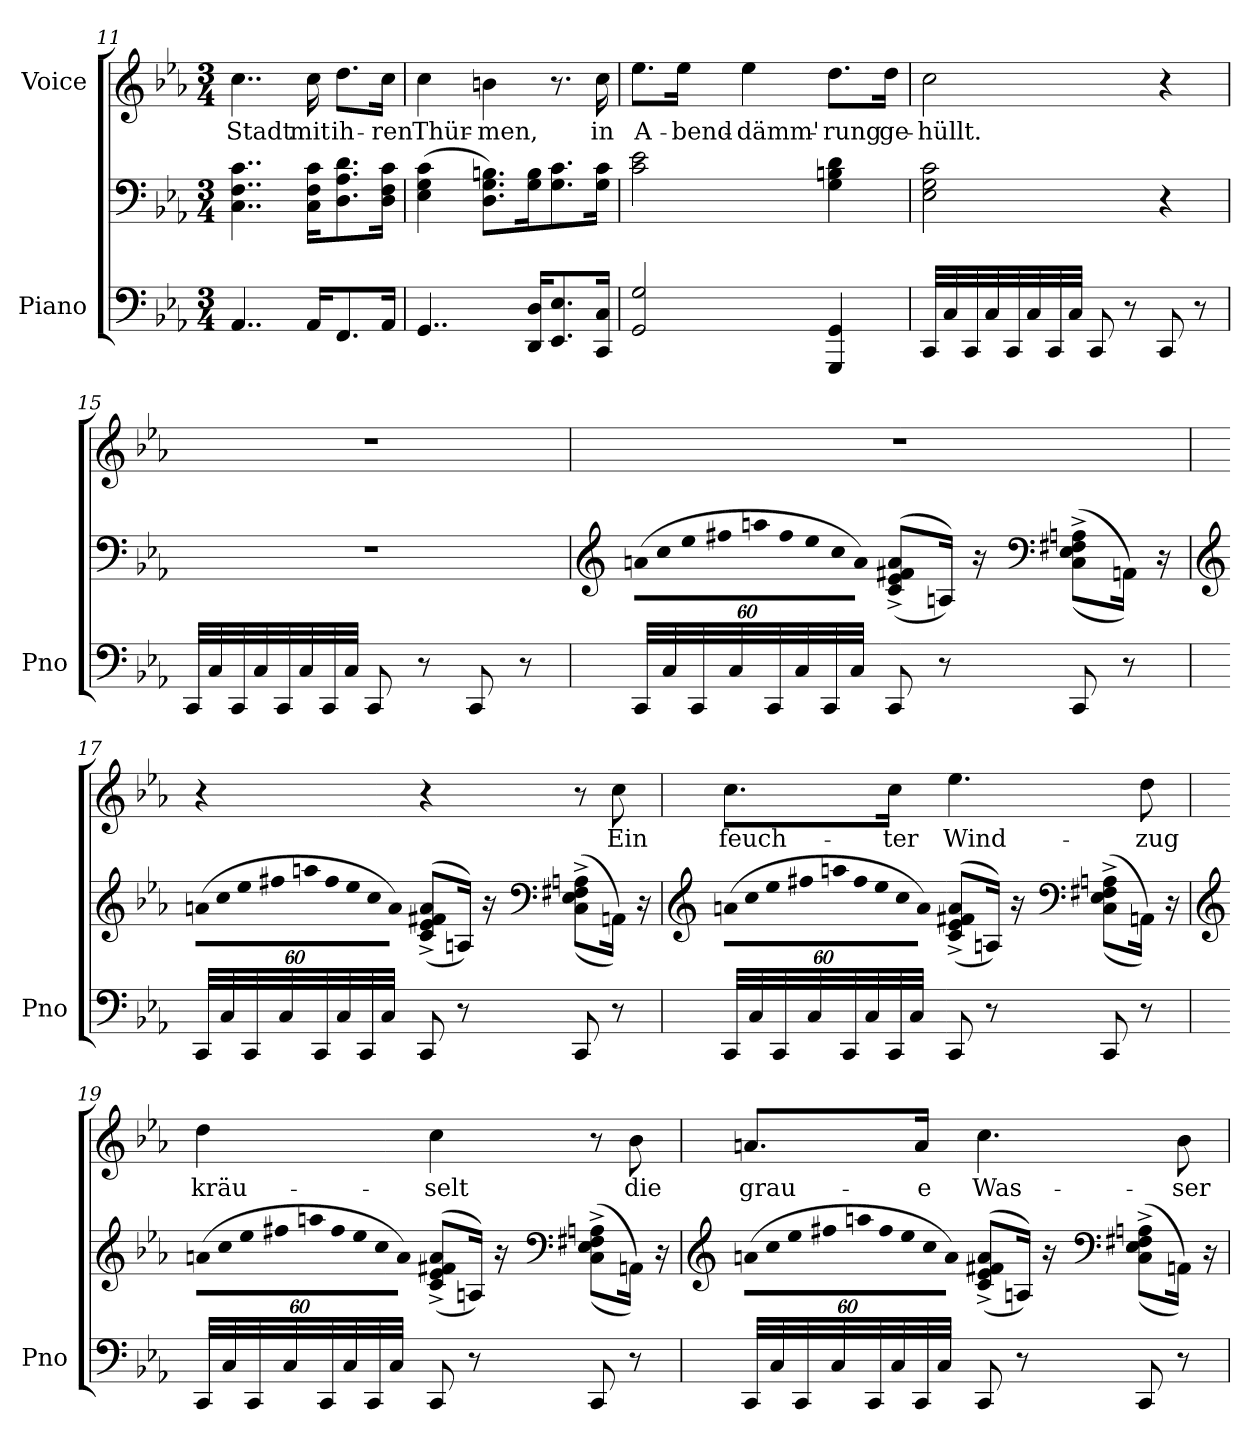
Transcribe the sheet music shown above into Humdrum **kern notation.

**kern	**kern	**kern	**text
*part2	*part2	*part1	*part1
*staff3	*staff2	*staff1	*staff1
*I"Piano	*	*I"Voice	*
*I'Pno	*	*	*
*clefF4	*clefF4	*clefG2	*
*k[b-e-a-]	*k[b-e-a-]	*k[b-e-a-]	*
*M3/4	*M3/4	*M3/4	*
=11	=11	=11	=11
!	!	!	!LO:LY:b
4..AA-/	4..C\ 4..F\ 4..c\	4..cc\	Stadt
!	!	!	!LO:LY:b
16AA-/KL	16C\ 16F\ 16c\KL	16cc\	mit
!	!	!	!LO:LY:b
8.FF/	8.D\ 8.A-\ 8.d\	8.dd\L	ih-
!	!	!	!LO:LY:b
16AA-/Jk	16D\ 16F\ 16c\Jk	16cc\Jk	-ren
!!LO:LB:g=z
=12	=12	=12	=12
!	!	!	!LO:LY:b
4..GG/	(4E-\ 4G\ 4c\	4cc\	Thür-
!	!	!	!LO:LY:b
.	8.D\ 8.G\ 8.Bn\L)	4bn\	-men,
16DD/ 16D/KL	16G\ 16B\K	.	.
8.EE-/ 8.E-/	8.G\ 8.c\	8.r	.
!	!	!	!LO:LY:b
16CC/ 16C/Jk	16G\ 16c\Jk	16cc\	in
=13	=13	=13	=13
!	!	!	!LO:LY:b
2GG/ 2G/	2c\ 2e-\	8.ee-\L	A-
!	!	!	!LO:LY:b
.	.	16ee-\Jk	-bend-
!	!	!	!LO:LY:b
.	.	4ee-\	-dämm'-
!	!	!	!LO:LY:b
4GGG/ 4GG/	4G\ 4Bn\ 4d\	8.dd\L	-rung
!	!	!	!LO:LY:b
.	.	16dd\Jk	ge-
=14	=14	=14	=14
!	!	!	!LO:LY:b
32CC/LLL	2E-\ 2G\ 2c\	2cc\	-hüllt.
32C/	.	.	.
32CC/	.	.	.
32C/	.	.	.
32CC/	.	.	.
32C/	.	.	.
32CC/	.	.	.
32C/JJJ	.	.	.
8CC/	.	.	.
8r	.	.	.
*	*	*MM60	*
8CC/	4r	4r	.
8r	.	.	.
=15	=15	=15	=15
32CC/LLL	2.r	2.r	.
32C/	.	.	.
32CC/	.	.	.
32C/	.	.	.
32CC/	.	.	.
32C/	.	.	.
32CC/	.	.	.
32C/JJJ	.	.	.
8CC/	.	.	.
8r	.	.	.
8CC/	.	.	.
8r	.	.	.
!!LO:PB:g=z
=16	=16	=16	=16
*	*clefG2	*	*
*	*Xbrackettup	*	*
!	!LO:N:vis=32	!	!
32CC/LLL	(1920%53an\LLL	2.r	.
!	!LO:N:vis=32	!	!
.	1920%53cc\	.	.
32C/	.	.	.
!	!LO:N:vis=32	!	!
.	1920%53ee-\	.	.
32CC/	.	.	.
!	!LO:N:vis=32	!	!
.	1920%53ff#X\	.	.
32C/	.	.	.
!	!LO:N:vis=32	!	!
.	1920%53aan\	.	.
32CC/	.	.	.
!	!LO:N:vis=32	!	!
.	1920%53ff#\	.	.
32C/	.	.	.
!	!LO:N:vis=32	!	!
.	1920%53ee-\	.	.
32CC/	.	.	.
!	!LO:N:vis=32	!	!
.	1920%53cc\	.	.
32C/JJJ	.	.	.
!	!LO:N:vis=32	!	!
.	1920%53a\JJJ)	.	.
.	640ryy	.	.
8CC/	((8c/^ 8e-/^ 8f#X/^ 8a/^L	.	.
8r	16An/Jk))	.	.
.	16r	.	.
*	*clefF4	*	*
8CC/	((8C\^ 8E-\^ 8F#X\^ 8An\^L	.	.
8r	16AAn\Jk))	.	.
.	16r	.	.
=17	=17	=17	=17
*	*clefG2	*	*
!	!LO:N:vis=32	!	!
32CC/LLL	(1920%53an\LLL	4r	.
!	!LO:N:vis=32	!	!
.	1920%53cc\	.	.
32C/	.	.	.
!	!LO:N:vis=32	!	!
.	1920%53ee-\	.	.
32CC/	.	.	.
!	!LO:N:vis=32	!	!
.	1920%53ff#X\	.	.
32C/	.	.	.
!	!LO:N:vis=32	!	!
.	1920%53aan\	.	.
32CC/	.	.	.
!	!LO:N:vis=32	!	!
.	1920%53ff#\	.	.
32C/	.	.	.
!	!LO:N:vis=32	!	!
.	1920%53ee-\	.	.
32CC/	.	.	.
!	!LO:N:vis=32	!	!
.	1920%53cc\	.	.
32C/JJJ	.	.	.
!	!LO:N:vis=32	!	!
.	1920%53a\JJJ)	.	.
.	640ryy	.	.
8CC/	((8c/^ 8e-/^ 8f#X/^ 8a/^L	4r	.
8r	16An/Jk))	.	.
.	16r	.	.
*	*clefF4	*	*
8CC/	((8C\^ 8E-\^ 8F#X\^ 8An\^L	8r	.
*	*	*MM40	*
!	!	!	!LO:LY:b
8r	16AAn\Jk))	8cc\	Ein
.	16r	.	.
=18	=18	=18	=18
*	*clefG2	*	*
!	!LO:N:vis=32	!	!LO:LY:b
32CC/LLL	(1920%53an\LLL	8.cc\L	feuch-
!	!LO:N:vis=32	!	!
.	1920%53cc\	.	.
32C/	.	.	.
!	!LO:N:vis=32	!	!
.	1920%53ee-\	.	.
32CC/	.	.	.
!	!LO:N:vis=32	!	!
.	1920%53ff#X\	.	.
32C/	.	.	.
!	!LO:N:vis=32	!	!
.	1920%53aan\	.	.
32CC/	.	.	.
!	!LO:N:vis=32	!	!
.	1920%53ff#\	.	.
32C/	.	.	.
!	!LO:N:vis=32	!	!
.	1920%53ee-\	.	.
!	!	!	!LO:LY:b
32CC/	.	16cc\Jk	-ter
!	!LO:N:vis=32	!	!
.	1920%53cc\	.	.
32C/JJJ	.	.	.
!	!LO:N:vis=32	!	!
.	1920%53a\JJJ)	.	.
.	640ryy	.	.
!	!	!	!LO:LY:b
8CC/	((8c/^ 8e-/^ 8f#X/^ 8a/^L	4.ee-\	Wind-
8r	16An/Jk))	.	.
.	16r	.	.
*	*clefF4	*	*
8CC/	((8C\^ 8E-\^ 8F#X\^ 8An\^L	.	.
!	!	!	!LO:LY:b
8r	16AAn\Jk))	8dd\	-zug
.	16r	.	.
!!LO:LB:g=z
=19	=19	=19	=19
*	*clefG2	*	*
!	!LO:N:vis=32	!	!LO:LY:b
32CC/LLL	(1920%53an\LLL	4dd\	kräu-
!	!LO:N:vis=32	!	!
.	1920%53cc\	.	.
32C/	.	.	.
!	!LO:N:vis=32	!	!
.	1920%53ee-\	.	.
32CC/	.	.	.
!	!LO:N:vis=32	!	!
.	1920%53ff#X\	.	.
32C/	.	.	.
!	!LO:N:vis=32	!	!
.	1920%53aan\	.	.
32CC/	.	.	.
!	!LO:N:vis=32	!	!
.	1920%53ff#\	.	.
32C/	.	.	.
!	!LO:N:vis=32	!	!
.	1920%53ee-\	.	.
32CC/	.	.	.
!	!LO:N:vis=32	!	!
.	1920%53cc\	.	.
32C/JJJ	.	.	.
!	!LO:N:vis=32	!	!
.	1920%53a\JJJ)	.	.
.	640ryy	.	.
!	!	!	!LO:LY:b
8CC/	((8c/^ 8e-/^ 8f#X/^ 8a/^L	4cc\	-selt
8r	16An/Jk))	.	.
.	16r	.	.
*	*clefF4	*	*
8CC/	((8C\^ 8E-\^ 8F#X\^ 8An\^L	8r	.
!	!	!	!LO:LY:b
8r	16AAn\Jk))	8b-\	die
.	16r	.	.
=20	=20	=20	=20
*	*clefG2	*	*
!	!LO:N:vis=32	!	!LO:LY:b
32CC/LLL	(1920%53an\LLL	8.an/L	grau-
!	!LO:N:vis=32	!	!
.	1920%53cc\	.	.
32C/	.	.	.
!	!LO:N:vis=32	!	!
.	1920%53ee-\	.	.
32CC/	.	.	.
!	!LO:N:vis=32	!	!
.	1920%53ff#X\	.	.
32C/	.	.	.
!	!LO:N:vis=32	!	!
.	1920%53aan\	.	.
32CC/	.	.	.
!	!LO:N:vis=32	!	!
.	1920%53ff#\	.	.
32C/	.	.	.
!	!LO:N:vis=32	!	!
.	1920%53ee-\	.	.
!	!	!	!LO:LY:b
32CC/	.	16a/Jk	-e
!	!LO:N:vis=32	!	!
.	1920%53cc\	.	.
32C/JJJ	.	.	.
!	!LO:N:vis=32	!	!
.	1920%53a\JJJ)	.	.
.	640ryy	.	.
!	!	!	!LO:LY:b
8CC/	((8c/^ 8e-/^ 8f#X/^ 8a/^L	4.cc\	Was-
8r	16An/Jk))	.	.
.	16r	.	.
*	*clefF4	*	*
8CC/	((8C\^ 8E-\^ 8F#X\^ 8An\^L	.	.
!	!	!	!LO:LY:b
8r	16AAn\Jk))	8b-\	-ser-
.	16r	.	.
=	=	=	=
*-	*-	*-	*-
